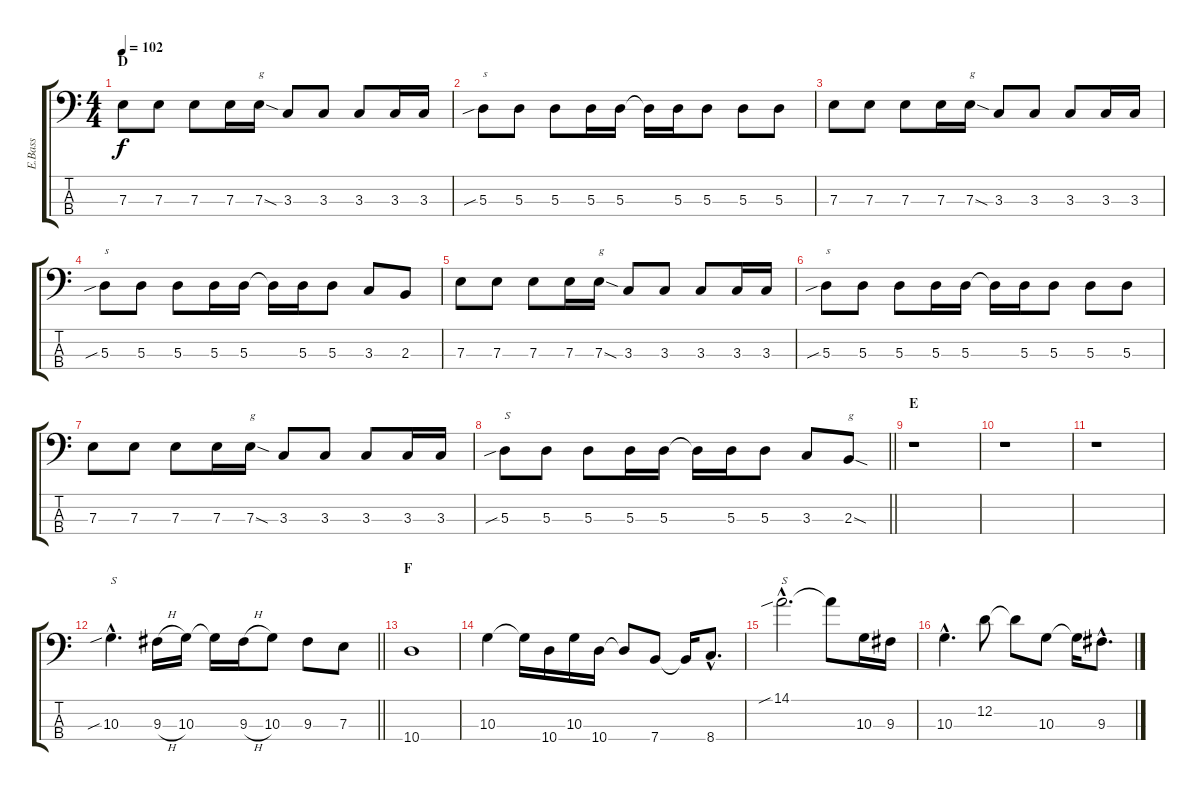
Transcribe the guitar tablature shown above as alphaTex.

\track ("E.Bass" "E.Bass") {instrument electricbassfinger}
\staff {score tabs}
\tuning (G2 D2 A1 E1) {hide}
\ts (4 4)
\section ("" "D")
\tempo 102
\clef f4
\ks c
7.3.8{dy f} 7.3.8 7.3.8 7.3.16 7.3{sod}.16{txt "g"} 3.3.8 3.3.8 3.3.8 3.3.16 3.3.16 |
5.3{sib}.8{txt "s"} 5.3.8 5.3.8 5.3.16 5.3.16 5.3{t}.16 5.3.16 5.3.8 5.3.8 5.3.8 |
7.3.8 7.3.8 7.3.8 7.3.16 7.3{sod}.16{txt "g"} 3.3.8 3.3.8 3.3.8 3.3.16 3.3.16 |
5.3{sib}.8{txt "s"} 5.3.8 5.3.8 5.3.16 5.3.16 5.3{t}.16 5.3.16 5.3.8 3.3.8 2.3.8 |
7.3.8 7.3.8 7.3.8 7.3.16 7.3{sod}.16{txt "g"} 3.3.8 3.3.8 3.3.8 3.3.16 3.3.16 |
5.3{sib}.8{txt "s"} 5.3.8 5.3.8 5.3.16 5.3.16 5.3{t}.16 5.3.16 5.3.8 5.3.8 5.3.8 |
7.3.8 7.3.8 7.3.8 7.3.16 7.3{sod}.16{txt "g"} 3.3.8 3.3.8 3.3.8 3.3.16 3.3.16 |
\barLineRight lightlight
5.3{sib}.8{txt "S"} 5.3.8 5.3.8 5.3.16 5.3.16 5.3{t}.16 5.3.16 5.3.8 3.3.8 2.3{sod}.8{txt "g"} |
\section ("" "E")
r.1 |
r.1 |
r.1 |
\barLineRight lightlight
10.3{sib hac}.4{d txt "S"} 9.3{h}.16 10.3.16 10.3{t}.16 9.3{h}.16 10.3.8 9.3.8 7.3.8 |
\section ("" "F")
10.4.1 |
10.3.4 10.3{t}.16 10.4.16 10.3.16 10.4.16 10.4{t}.8 7.4.8 7.4{t}.16 8.4{hac}.8{d} |
14.1{sib hac}.2{d txt "S"} 14.1{t}.8 10.3.16 9.3.16 |
10.3{hac}.4{d} 12.2.8 12.2{t}.8 10.3.8 10.3{t}.16 9.3{hac}.8{d}
